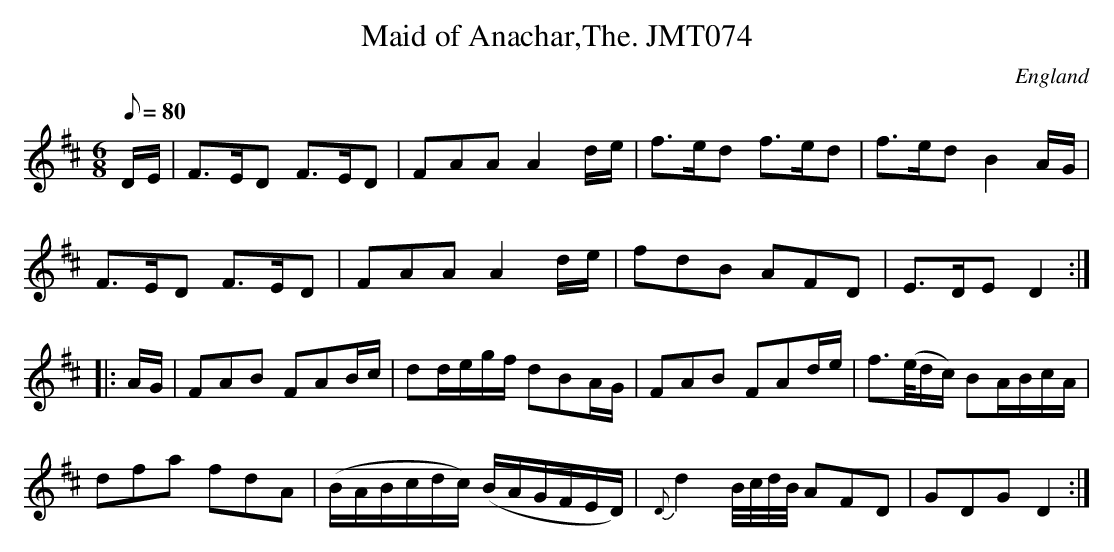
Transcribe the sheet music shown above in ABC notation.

X:1
T:Maid of Anachar,The. JMT074
M:6/8
L:1/8
Q:80
O:England
K:D
D/E/|F>ED F>ED|FAAA2d/e/|f>ed f>ed|f>edB2A/G/|!
F>ED F>ED|FAAA2d/e/|fdB AFD|E>DED2:|!
|:A/G/|FAB FAB/c/|dd/e/g/f/ dBA/G/|FAB FAd/e/|f>(e/d/c/) BA/B/c/A/|!
dfa fdA|(B/A/B/c/d/c/) (B/A/G/F/E/D/)|{D}d2B/4c/4d/4B/4 AFD|GDG D2:|]
